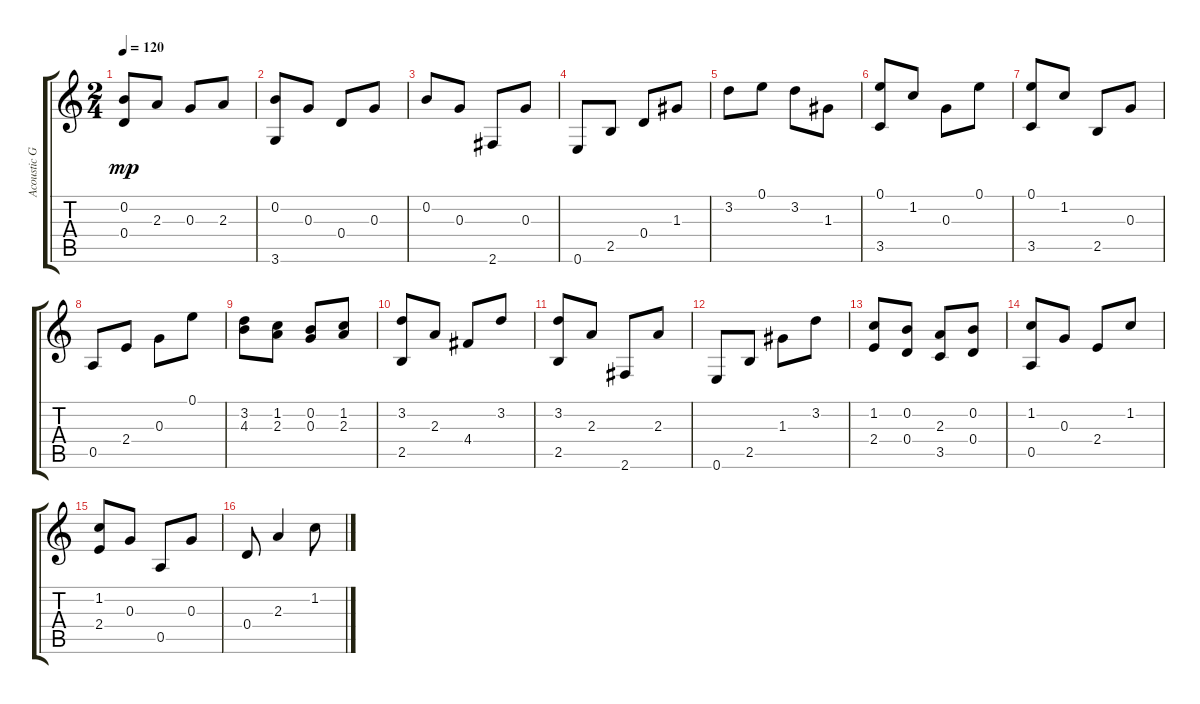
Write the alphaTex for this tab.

\track ("Acoustic Grand Piano" "Acoustic G") {instrument acousticguitarnylon}
\staff {score tabs}
\tuning (E4 B3 G3 D3 A2 E2) {hide}
\ts (2 4)
\tempo 120
\clef g2
\ks c
(0.2 0.4).8{dy mp} 2.3.8 0.3.8 2.3.8 |
(0.2 3.6).8 0.3.8 0.4.8 0.3.8 |
0.2.8 0.3.8 2.6.8 0.3.8 |
0.6.8 2.5.8 0.4.8 1.3.8 |
3.2.8 0.1.8 3.2.8 1.3.8 |
(0.1 3.5).8 1.2.8 0.3.8 0.1.8 |
(0.1 3.5).8 1.2.8 2.5.8 0.3.8 |
0.5.8 2.4.8 0.3.8 0.1.8 |
(3.2 4.3).8 (1.2 2.3).8 (0.2 0.3).8 (1.2 2.3).8 |
(3.2 2.5).8 2.3.8 4.4.8 3.2.8 |
(3.2 2.5).8 2.3.8 2.6.8 2.3.8 |
0.6.8 2.5.8 1.3.8 3.2.8 |
(1.2 2.4).8 (0.2 0.4).8 (2.3 3.5).8 (0.2 0.4).8 |
(1.2 0.5).8 0.3.8 2.4.8 1.2.8 |
(1.2 2.4).8 0.3.8 0.5.8 0.3.8 |
0.4.8 2.3.4 1.2.8
